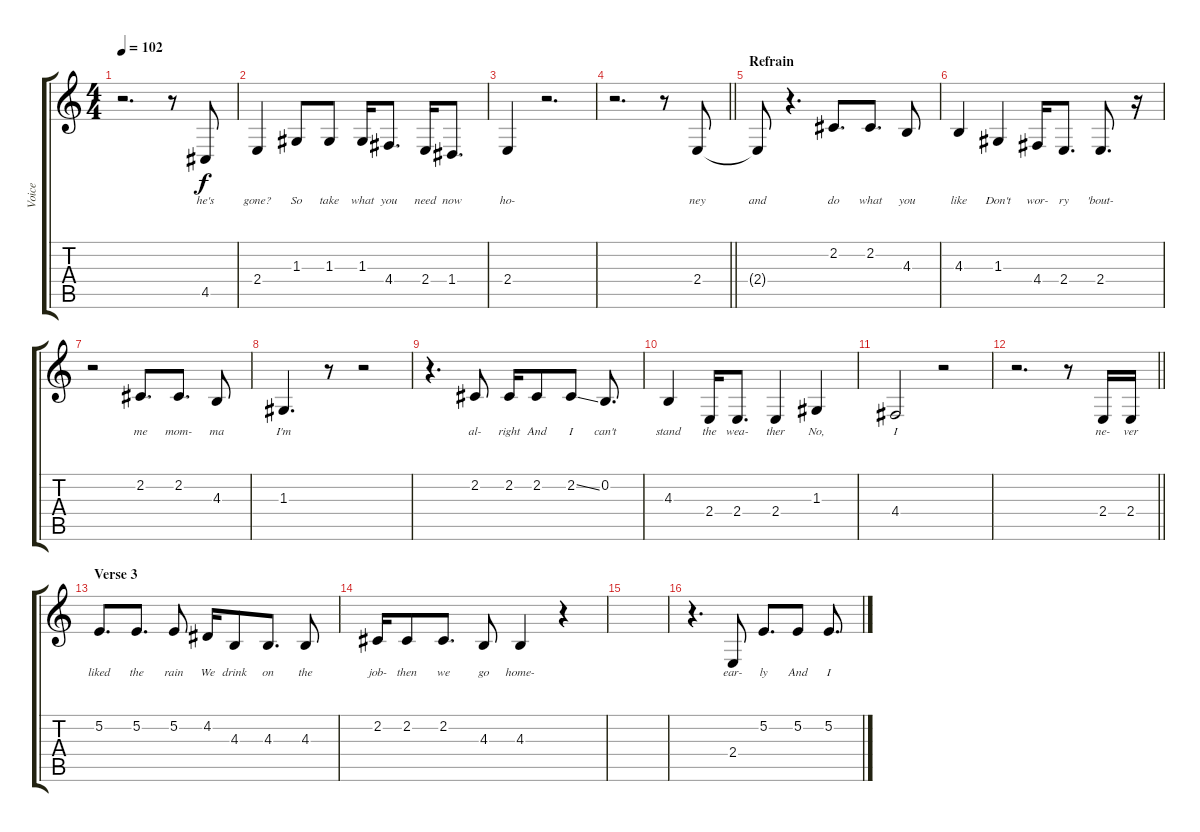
\track ("Voice" "Voice") {instrument altosax}
\staff {score tabs}
\tuning (E4 B3 G3 D3 A2 E2) {hide}
\ts (4 4)
\tempo 102
\clef g2
\ks c
r.2{d dy f} r.8 4.5.8{lyrics (0 "he's") lyrics (1 "") lyrics (2 "") lyrics (3 "") lyrics (4 "")} |
2.4.4{lyrics (0 "gone?") lyrics (1 "") lyrics (2 "") lyrics (3 "") lyrics (4 "")} 1.3.8{lyrics (0 "So") lyrics (1 "") lyrics (2 "") lyrics (3 "") lyrics (4 "")} 1.3.8{lyrics (0 "take") lyrics (1 "") lyrics (2 "") lyrics (3 "") lyrics (4 "")} 1.3.16{lyrics (0 "what") lyrics (1 "") lyrics (2 "") lyrics (3 "") lyrics (4 "")} 4.4.8{d lyrics (0 "you") lyrics (1 "") lyrics (2 "") lyrics (3 "") lyrics (4 "")} 2.4.16{lyrics (0 "need") lyrics (1 "") lyrics (2 "") lyrics (3 "") lyrics (4 "")} 1.4.8{d lyrics (0 "now") lyrics (1 "") lyrics (2 "") lyrics (3 "") lyrics (4 "")} |
2.4.4{lyrics (0 "ho-") lyrics (1 "") lyrics (2 "") lyrics (3 "") lyrics (4 "")} r.2{d} |
\barLineRight lightlight
r.2{d} r.8 2.4.8{lyrics (0 "ney") lyrics (1 "") lyrics (2 "") lyrics (3 "") lyrics (4 "")} |
\section ("" "Refrain")
2.4{t}.8{lyrics (0 "and") lyrics (1 "") lyrics (2 "") lyrics (3 "") lyrics (4 "")} r.4{d} 2.2.8{d lyrics (0 "do") lyrics (1 "") lyrics (2 "") lyrics (3 "") lyrics (4 "")} 2.2.8{d lyrics (0 "what") lyrics (1 "") lyrics (2 "") lyrics (3 "") lyrics (4 "")} 4.3.8{lyrics (0 "you") lyrics (1 "") lyrics (2 "") lyrics (3 "") lyrics (4 "")} |
4.3.4{lyrics (0 "like") lyrics (1 "") lyrics (2 "") lyrics (3 "") lyrics (4 "")} 1.3.4{lyrics (0 "Don't") lyrics (1 "") lyrics (2 "") lyrics (3 "") lyrics (4 "")} 4.4.16{lyrics (0 "wor-") lyrics (1 "") lyrics (2 "") lyrics (3 "") lyrics (4 "")} 2.4.8{d lyrics (0 "ry") lyrics (1 "") lyrics (2 "") lyrics (3 "") lyrics (4 "")} 2.4.8{d lyrics (0 "'bout-") lyrics (1 "") lyrics (2 "") lyrics (3 "") lyrics (4 "")} r.16 |
r.2 2.2.8{d lyrics (0 "me") lyrics (1 "") lyrics (2 "") lyrics (3 "") lyrics (4 "")} 2.2.8{d lyrics (0 "mom-") lyrics (1 "") lyrics (2 "") lyrics (3 "") lyrics (4 "")} 4.3.8{lyrics (0 "ma") lyrics (1 "") lyrics (2 "") lyrics (3 "") lyrics (4 "")} |
1.3.4{d lyrics (0 "I'm") lyrics (1 "") lyrics (2 "") lyrics (3 "") lyrics (4 "")} r.8 r.2 |
r.4{d} 2.2.8{lyrics (0 "al-") lyrics (1 "") lyrics (2 "") lyrics (3 "") lyrics (4 "")} 2.2.16{lyrics (0 "right") lyrics (1 "") lyrics (2 "") lyrics (3 "") lyrics (4 "")} 2.2.8{lyrics (0 "And") lyrics (1 "") lyrics (2 "") lyrics (3 "") lyrics (4 "")} 2.2{ss}.8{lyrics (0 "I") lyrics (1 "") lyrics (2 "") lyrics (3 "") lyrics (4 "")} 0.2.8{d lyrics (0 "can't") lyrics (1 "") lyrics (2 "") lyrics (3 "") lyrics (4 "")} |
4.3.4{lyrics (0 "stand") lyrics (1 "") lyrics (2 "") lyrics (3 "") lyrics (4 "")} 2.4.16{lyrics (0 "the") lyrics (1 "") lyrics (2 "") lyrics (3 "") lyrics (4 "")} 2.4.8{d lyrics (0 "wea-") lyrics (1 "") lyrics (2 "") lyrics (3 "") lyrics (4 "")} 2.4.4{lyrics (0 "ther") lyrics (1 "") lyrics (2 "") lyrics (3 "") lyrics (4 "")} 1.3.4{lyrics (0 "No,") lyrics (1 "") lyrics (2 "") lyrics (3 "") lyrics (4 "")} |
4.4.2{lyrics (0 "I") lyrics (1 "") lyrics (2 "") lyrics (3 "") lyrics (4 "")} r.2 |
\barLineRight lightlight
r.2{d} r.8 2.4.16{lyrics (0 "ne-") lyrics (1 "") lyrics (2 "") lyrics (3 "") lyrics (4 "")} 2.4.16{lyrics (0 "ver") lyrics (1 "") lyrics (2 "") lyrics (3 "") lyrics (4 "")} |
\section ("" "Verse 3")
5.2.8{d lyrics (0 "liked") lyrics (1 "") lyrics (2 "") lyrics (3 "") lyrics (4 "")} 5.2.8{d lyrics (0 "the") lyrics (1 "") lyrics (2 "") lyrics (3 "") lyrics (4 "")} 5.2.8{lyrics (0 "rain") lyrics (1 "") lyrics (2 "") lyrics (3 "") lyrics (4 "")} 4.2.16{lyrics (0 "We") lyrics (1 "") lyrics (2 "") lyrics (3 "") lyrics (4 "")} 4.3.8{lyrics (0 "drink") lyrics (1 "") lyrics (2 "") lyrics (3 "") lyrics (4 "")} 4.3.8{d lyrics (0 "on") lyrics (1 "") lyrics (2 "") lyrics (3 "") lyrics (4 "")} 4.3.8{lyrics (0 "the") lyrics (1 "") lyrics (2 "") lyrics (3 "") lyrics (4 "")} |
2.2.16{lyrics (0 "job-") lyrics (1 "") lyrics (2 "") lyrics (3 "") lyrics (4 "")} 2.2.8{lyrics (0 "then") lyrics (1 "") lyrics (2 "") lyrics (3 "") lyrics (4 "")} 2.2.8{d lyrics (0 "we") lyrics (1 "") lyrics (2 "") lyrics (3 "") lyrics (4 "")} 4.3.8{lyrics (0 "go") lyrics (1 "") lyrics (2 "") lyrics (3 "") lyrics (4 "")} 4.3.4{lyrics (0 "home-") lyrics (1 "") lyrics (2 "") lyrics (3 "") lyrics (4 "")} r.4 |
|
r.4{d} 2.4.8{lyrics (0 "ear-") lyrics (1 "") lyrics (2 "") lyrics (3 "") lyrics (4 "")} 5.2.8{d lyrics (0 "ly") lyrics (1 "") lyrics (2 "") lyrics (3 "") lyrics (4 "")} 5.2.8{lyrics (0 "And") lyrics (1 "") lyrics (2 "") lyrics (3 "") lyrics (4 "")} 5.2.8{d lyrics (0 "I") lyrics (1 "") lyrics (2 "") lyrics (3 "") lyrics (4 "")}
